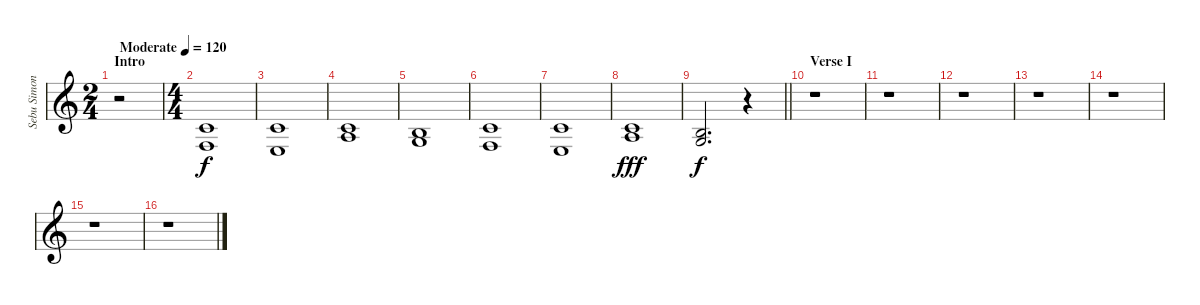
\track ("Sebu Simonian's synth" "Sebu Simon") {instrument pad2warm}
\staff {score}
\tuning (E4 B3 G3 D3 A2 E2) {hide}
\ts (2 4)
\section ("" "Intro")
\tempo (120 "Moderate")
\clef g2
\ks c
r.2{dy f instrument pad2warm} |
\ts (4 4)
(1.2 3.4).1 |
(1.2 2.4).1 |
(1.2 2.3).1 |
(0.2 0.3).1 |
(1.2 3.4).1 |
(1.2 2.4).1 |
(1.2 2.3).1{dy fff} |
\barLineRight lightlight
(0.2 0.3).2{d dy f} r.4 |
\section ("" "Verse I")
r.1 |
r.1 |
r.1 |
r.1 |
r.1 |
r.1 |
r.1
